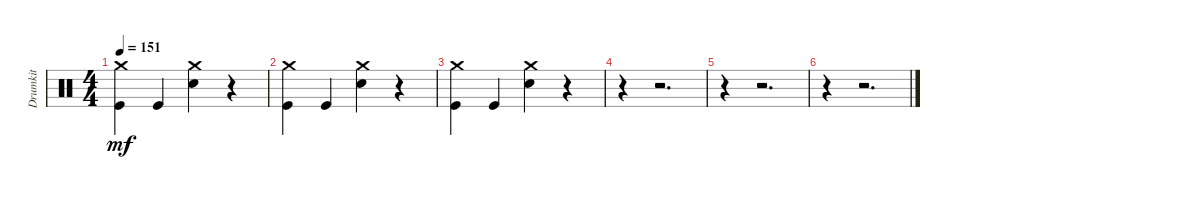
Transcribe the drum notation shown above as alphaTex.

\track ("Drumkit" "Drumkit") {instrument percussion}
\staff {score}
\articulation defaults
\ts (4 4)
\tempo 151
\clef neutral
\ks c
("Kick (hit)" "Crash medium (hit)").4{dy mf} "Kick (hit)".4 ("Snare (hit) 2" "Crash medium (hit)").4 r.4 |
("Kick (hit)" "Crash medium (hit)").4 "Kick (hit)".4 ("Snare (hit) 2" "Crash medium (hit)").4 r.4 |
("Kick (hit)" "Crash medium (hit)").4 "Kick (hit)".4 ("Snare (hit) 2" "Crash medium (hit)").4 r.4 |
r.4 r.2{d} |
r.4 r.2{d} |
r.4 r.2{d}
